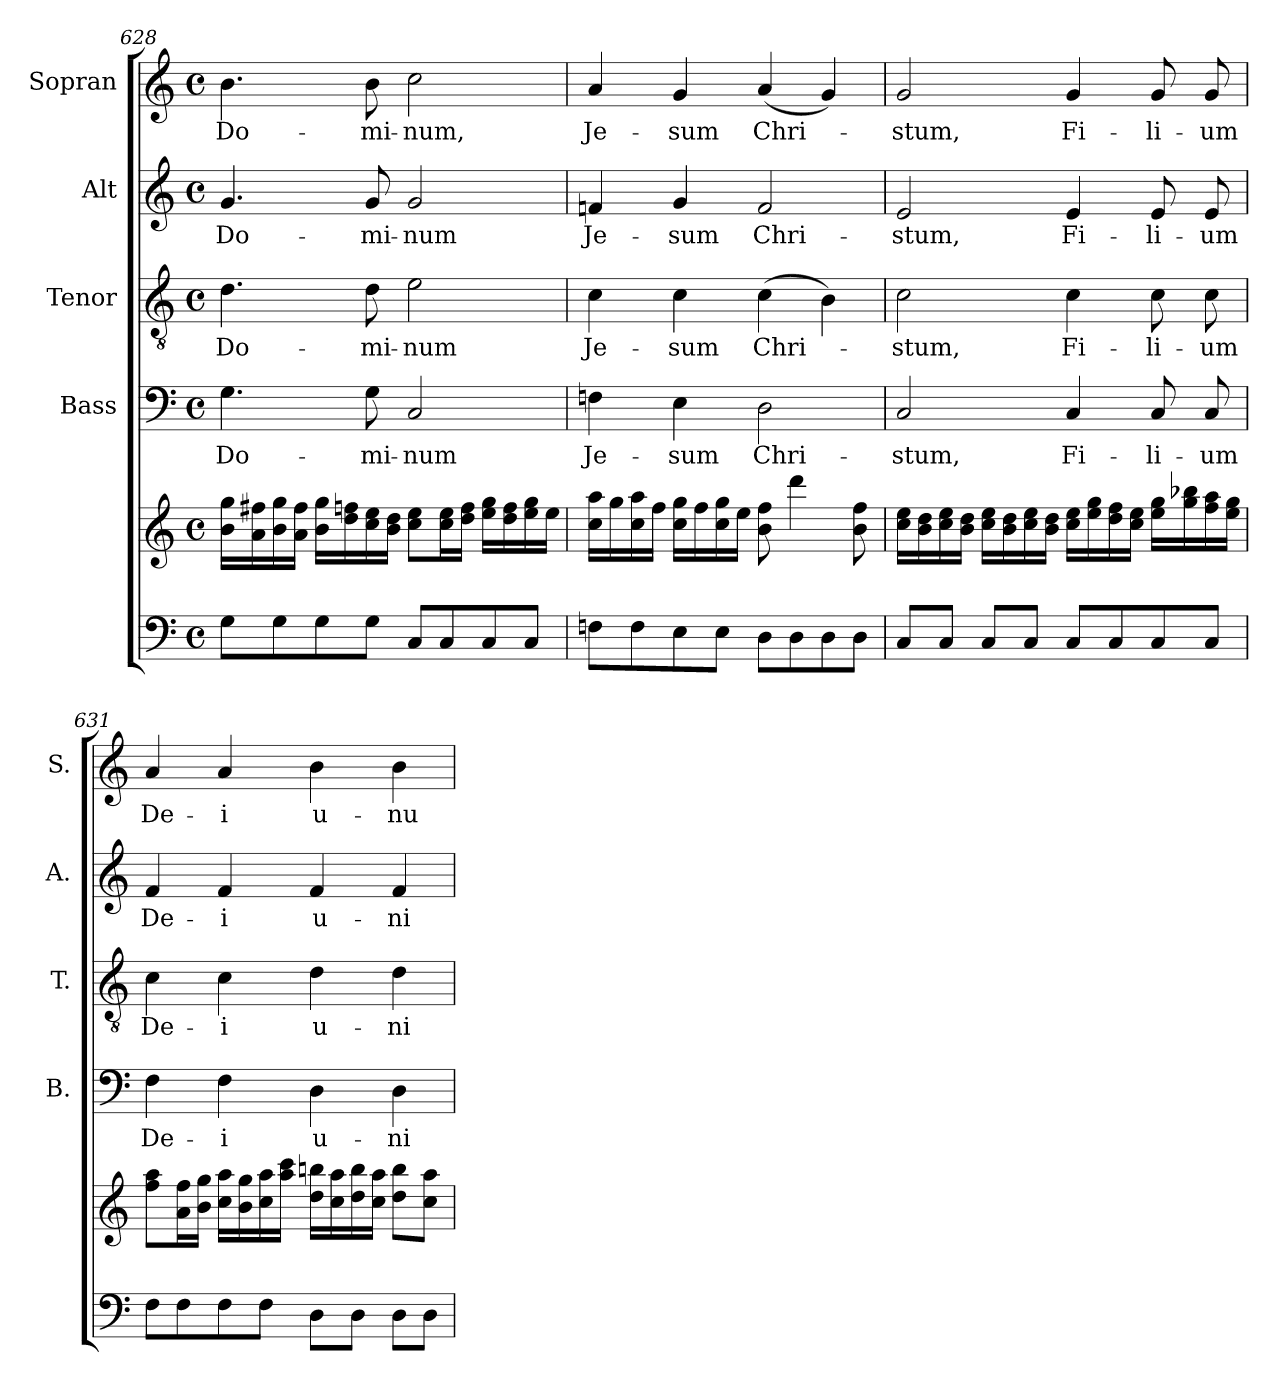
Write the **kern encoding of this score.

**kern	**kern	**kern	**text	**kern	**text	**kern	**text	**kern	**text
*part5	*part5	*part4	*part4	*part3	*part3	*part2	*part2	*part1	*part1
*staff6	*staff5	*staff4	*staff4	*staff3	*staff3	*staff2	*staff2	*staff1	*staff1
*	*	*I"Bass	*	*I"Tenor	*	*I"Alt	*	*I"Sopran	*
*	*	*I'B.	*	*I'T.	*	*I'A.	*	*I'S.	*
*clefF4	*clefG2	*clefF4	*	*clefGv2	*	*clefG2	*	*clefG2	*
*k[]	*k[]	*k[]	*	*k[]	*	*k[]	*	*k[]	*
*C:	*C:	*C:	*	*C:	*	*C:	*	*C:	*
*M4/4	*M4/4	*M4/4	*	*M4/4	*	*M4/4	*	*M4/4	*
*met(c)	*met(c)	*met(c)	*	*met(c)	*	*met(c)	*	*met(c)	*
=628	=628	=628	=628	=628	=628	=628	=628	=628	=628
!	!	!	!LO:LY:b	!	!LO:LY:b	!	!LO:LY:b	!	!LO:LY:b
8G\L	16b\ 16gg\LL	4.G\	Do-	4.d\	Do-	4.g/	Do-	4.b\	Do-
.	16a\ 16ff#X\	.	.	.	.	.	.	.	.
8G\	16b\ 16gg\	.	.	.	.	.	.	.	.
.	16a\ 16ff#\JJ	.	.	.	.	.	.	.	.
8G\	16b\ 16gg\LL	.	.	.	.	.	.	.	.
.	16dd\ 16ffn\	.	.	.	.	.	.	.	.
!	!	!	!LO:LY:b	!	!LO:LY:b	!	!LO:LY:b	!	!LO:LY:b
8G\J	16cc\ 16ee\	8G\	-mi-	8d\	-mi-	8g/	-mi-	8b\	-mi-
.	16b\ 16dd\JJ	.	.	.	.	.	.	.	.
!	!	!	!LO:LY:b	!	!LO:LY:b	!	!LO:LY:b	!	!LO:LY:b
8C/L	8cc\ 8ee\L	2C/	-num	2e\	-num	2g/	-num	2cc\	-num,
8C/	16cc\ 16ee\L	.	.	.	.	.	.	.	.
.	16dd\ 16ff\JJ	.	.	.	.	.	.	.	.
8C/	16ee\ 16gg\LL	.	.	.	.	.	.	.	.
.	16dd\ 16ff\	.	.	.	.	.	.	.	.
8C/J	16ee\ 16gg\	.	.	.	.	.	.	.	.
.	16ee\JJ	.	.	.	.	.	.	.	.
=629	=629	=629	=629	=629	=629	=629	=629	=629	=629
!	!	!	!LO:LY:b	!	!LO:LY:b	!	!LO:LY:b	!	!LO:LY:b
8Fn\L	16cc\ 16aa\LL	4Fn\	Je-	4c\	Je-	4fn/	Je-	4a/	Je-
.	16gg\	.	.	.	.	.	.	.	.
8F\	16cc\ 16aa\	.	.	.	.	.	.	.	.
.	16ff\JJ	.	.	.	.	.	.	.	.
!	!	!	!LO:LY:b	!	!LO:LY:b	!	!LO:LY:b	!	!LO:LY:b
8E\	16cc\ 16gg\LL	4E\	-sum	4c\	-sum	4g/	-sum	4g/	-sum
.	16ff\	.	.	.	.	.	.	.	.
8E\J	16cc\ 16gg\	.	.	.	.	.	.	.	.
.	16ee\JJ	.	.	.	.	.	.	.	.
!	!	!	!LO:LY:b	!	!LO:LY:b	!	!LO:LY:b	!	!LO:LY:b
8D\L	8b\ 8ff\	2D\	Chri-	(>4c\	Chri-	2f/	Chri-	(<4a/	Chri-
8D\	4ddd\	.	.	.	.	.	.	.	.
8D\	.	.	.	4B\)	.	.	.	4g/)	.
8D\J	8b\ 8ff\	.	.	.	.	.	.	.	.
!!LO:LB:g=z
=630	=630	=630	=630	=630	=630	=630	=630	=630	=630
!	!	!	!LO:LY:b	!	!LO:LY:b	!	!LO:LY:b	!	!LO:LY:b
8C/L	16cc\ 16ee\LL	2C/	-stum,	2c\	-stum,	2e/	-stum,	2g/	-stum,
.	16b\ 16dd\	.	.	.	.	.	.	.	.
8C/J	16cc\ 16ee\	.	.	.	.	.	.	.	.
.	16b\ 16dd\JJ	.	.	.	.	.	.	.	.
8C/L	16cc\ 16ee\LL	.	.	.	.	.	.	.	.
.	16b\ 16dd\	.	.	.	.	.	.	.	.
8C/J	16cc\ 16ee\	.	.	.	.	.	.	.	.
.	16b\ 16dd\JJ	.	.	.	.	.	.	.	.
!	!	!	!LO:LY:b	!	!LO:LY:b	!	!LO:LY:b	!	!LO:LY:b
8C/L	16cc\ 16ee\LL	4C/	Fi-	4c\	Fi-	4e/	Fi-	4g/	Fi-
.	16ee\ 16gg\	.	.	.	.	.	.	.	.
8C/	16dd\ 16ff\	.	.	.	.	.	.	.	.
.	16cc\ 16ee\JJ	.	.	.	.	.	.	.	.
!	!	!	!LO:LY:b	!	!LO:LY:b	!	!LO:LY:b	!	!LO:LY:b
8C/	16ee\ 16gg\LL	8C/	-li-	8c\	-li-	8e/	-li-	8g/	-li-
.	16gg\ 16bb-X\	.	.	.	.	.	.	.	.
!	!	!	!LO:LY:b	!	!LO:LY:b	!	!LO:LY:b	!	!LO:LY:b
8C/J	16ff\ 16aa\	8C/	-um	8c\	-um	8e/	-um	8g/	-um
.	16ee\ 16gg\JJ	.	.	.	.	.	.	.	.
=631	=631	=631	=631	=631	=631	=631	=631	=631	=631
!	!	!	!LO:LY:b	!	!LO:LY:b	!	!LO:LY:b	!	!LO:LY:b
8F\L	8ff\ 8aa\L	4F\	De-	4c\	De-	4f/	De-	4a/	De-
8F\	16a\ 16ff\L	.	.	.	.	.	.	.	.
.	16b\ 16gg\JJ	.	.	.	.	.	.	.	.
!	!	!	!LO:LY:b	!	!LO:LY:b	!	!LO:LY:b	!	!LO:LY:b
8F\	16cc\ 16aa\LL	4F\	-i	4c\	-i	4f/	-i	4a/	-i
.	16b\ 16gg\	.	.	.	.	.	.	.	.
8F\J	16cc\ 16aa\	.	.	.	.	.	.	.	.
.	16aa\ 16ccc\JJ	.	.	.	.	.	.	.	.
!	!	!	!LO:LY:b	!	!LO:LY:b	!	!LO:LY:b	!	!LO:LY:b
8D\L	16dd\ 16bbn\LL	4D\	u-	4d\	u-	4f/	u-	4b\	u-
.	16cc\ 16aa\	.	.	.	.	.	.	.	.
8D\J	16dd\ 16bb\	.	.	.	.	.	.	.	.
.	16cc\ 16aa\JJ	.	.	.	.	.	.	.	.
!	!	!	!LO:LY:b	!	!LO:LY:b	!	!LO:LY:b	!	!LO:LY:b
8D\L	8dd\ 8bb\L	4D\	-ni-	4d\	-ni-	4f/	-ni-	4b\	-nu-
8D\J	8cc\ 8aa\J	.	.	.	.	.	.	.	.
=	=	=	=	=	=	=	=	=	=
*-	*-	*-	*-	*-	*-	*-	*-	*-	*-
